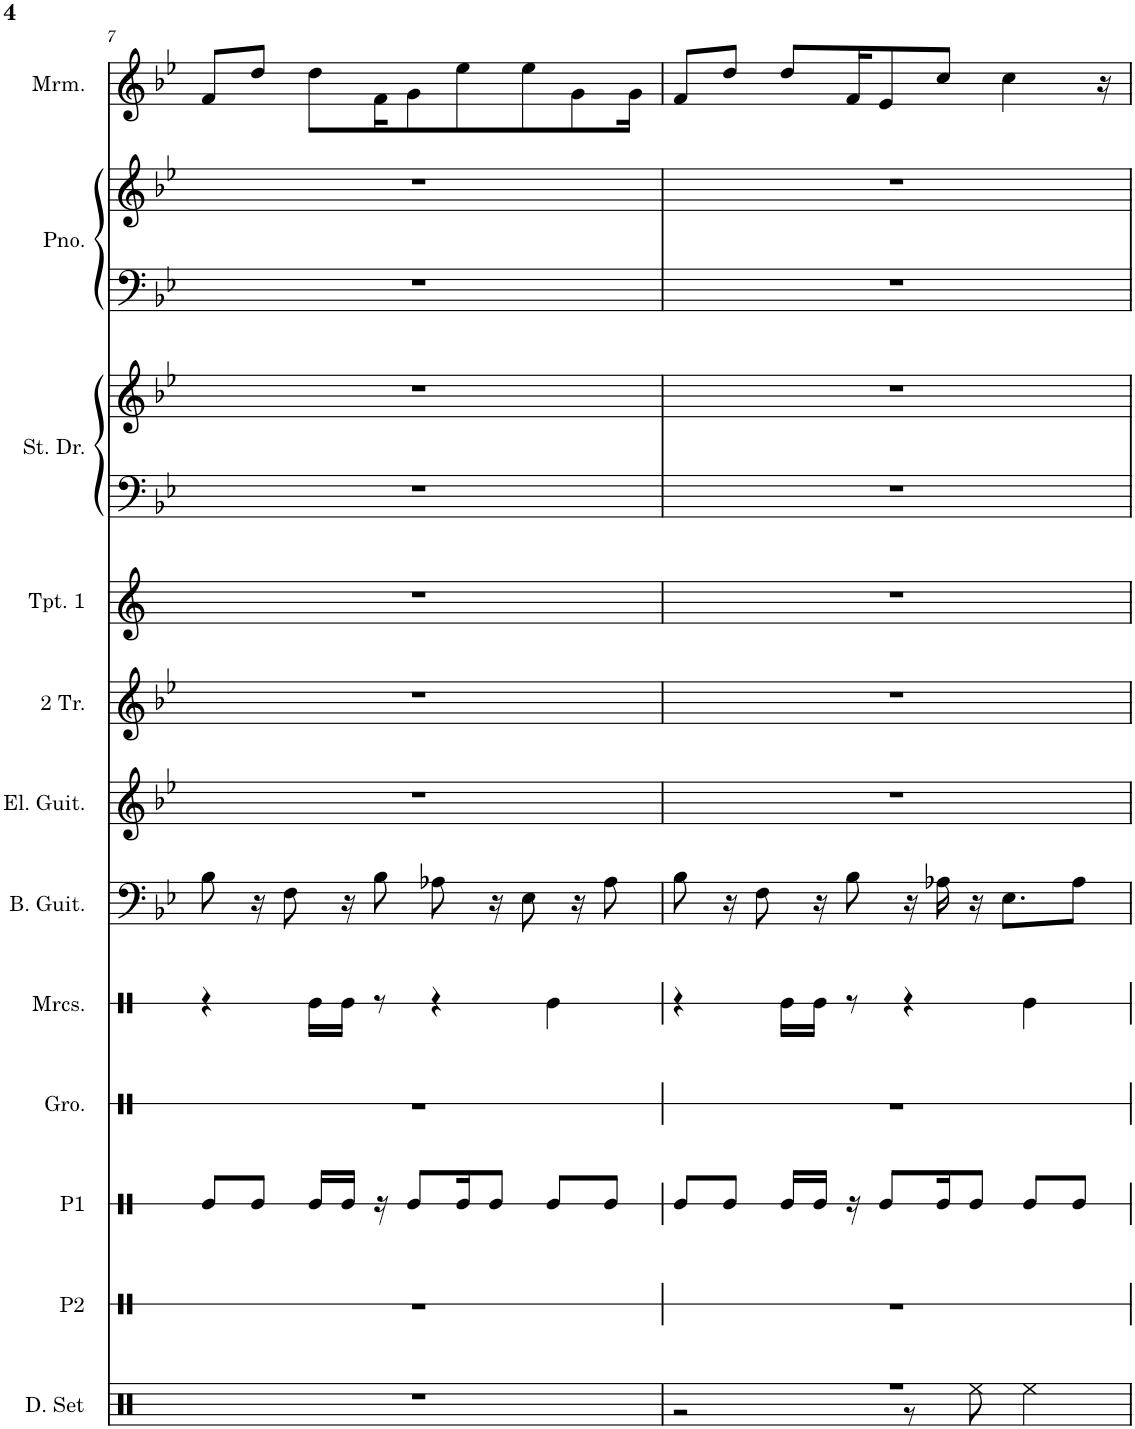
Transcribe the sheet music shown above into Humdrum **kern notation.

**kern	**kern	**kern	**kern	**kern	**kern	**kern	**kern	**kern	**kern	**kern	**kern	**kern	**kern
*part12	*part11	*part10	*part9	*part8	*part7	*part6	*part5	*part4	*part3	*part3	*part2	*part2	*part1
*staff14	*staff13	*staff12	*staff11	*staff10	*staff9	*staff8	*staff7	*staff6	*staff5	*staff4	*staff3	*staff2	*staff1
*I"Drumset	*I"Percussion 2	*I"Percussion 1	*I"Güiro	*I"Maracas	*I"Bass Guitar	*I"Electric Guitar	*I"2 Trumpets	*I"Trumpet 1	*I"Steel Drums	*	*I"Piano	*	*I"Marimba
*I'D. Set	*I'P2	*I'P1	*I'Gro.	*I'Mrcs.	*I'B. Guit.	*I'El. Guit.	*I'2 Tr.	*I'Tpt. 1	*I'St. Dr.	*	*I'Pno.	*	*I'Mrm.
!!LO:PB:g=z
*clefX	*clefX	*clefX	*clefX	*clefX	*clefF4	*clefG2	*clefG2	*clefG2	*clefF4	*clefG2	*clefF4	*clefG2	*clefG2
*	*	*	*	*	*Trd7c12	*Trd7c12	*	*Trd1c2	*	*	*	*	*
*k[]	*k[]	*k[]	*k[]	*k[]	*k[b-e-]	*k[b-e-]	*k[b-e-]	*k[]	*k[b-e-]	*k[b-e-]	*k[b-e-]	*k[b-e-]	*k[b-e-]
*M4/4	*M4/4	*M4/4	*M4/4	*M4/4	*M4/4	*M4/4	*M4/4	*M4/4	*M4/4	*M4/4	*M4/4	*M4/4	*M4/4
=7	=7	=7	=7	=7	=7	=7	=7	=7	=7	=7	=7	=7	=7
1r	1r	8Re/L	1r	4r	8B-\	1r	1r	1r	1r	1r	1r	1r	8f/L
.	.	8Re/J	.	.	16r	.	.	.	.	.	.	.	8dd/J
.	.	.	.	.	8F\	.	.	.	.	.	.	.	.
.	.	16Re/LL	.	16Re\LL	.	.	.	.	.	.	.	.	8dd\L
.	.	16Re/JJ	.	16Re\JJ	16r	.	.	.	.	.	.	.	.
.	.	16r	.	8r	8B-\	.	.	.	.	.	.	.	16f\K
.	.	8Re/L	.	.	.	.	.	.	.	.	.	.	8g\
.	.	.	.	4r	8A-X\	.	.	.	.	.	.	.	.
.	.	16Re/K	.	.	.	.	.	.	.	.	.	.	8ee-\
.	.	8Re/J	.	.	16r	.	.	.	.	.	.	.	.
.	.	.	.	.	8E-\	.	.	.	.	.	.	.	8ee-\
.	.	8Re/L	.	4Re\	.	.	.	.	.	.	.	.	.
.	.	.	.	.	16r	.	.	.	.	.	.	.	8g\
.	.	8Re/J	.	.	8A-\	.	.	.	.	.	.	.	.
.	.	.	.	.	.	.	.	.	.	.	.	.	16g\Jk
=8	=8	=8	=8	=8	=8	=8	=8	=8	=8	=8	=8	=8	=8
*^	*	*	*	*	*	*	*	*	*	*	*	*	*
1r	2r	1r	8Re/L	1r	4r	8B-\	1r	1r	1r	1r	1r	1r	1r	8f/L
.	.	.	8Re/J	.	.	16r	.	.	.	.	.	.	.	8dd/J
.	.	.	.	.	.	8F\	.	.	.	.	.	.	.	.
.	.	.	16Re/LL	.	16Re\LL	.	.	.	.	.	.	.	.	8dd/L
.	.	.	16Re/JJ	.	16Re\JJ	16r	.	.	.	.	.	.	.	.
.	.	.	16r	.	8r	8B-\	.	.	.	.	.	.	.	16f/K
.	.	.	8Re/L	.	.	.	.	.	.	.	.	.	.	8e-/
.	8r	.	.	.	4r	16r	.	.	.	.	.	.	.	.
.	.	.	16Re/K	.	.	16A-X\	.	.	.	.	.	.	.	8cc/J
.	8Ree\	.	8Re/J	.	.	16r	.	.	.	.	.	.	.	.
.	.	.	.	.	.	8.E-\L	.	.	.	.	.	.	.	4cc\
.	4Ree\	.	8Re/L	.	4Re\	.	.	.	.	.	.	.	.	.
.	.	.	8Re/J	.	.	8A-\J	.	.	.	.	.	.	.	.
.	.	.	.	.	.	.	.	.	.	.	.	.	.	16r
*v	*v	*	*	*	*	*	*	*	*	*	*	*	*	*
=	=	=	=	=	=	=	=	=	=	=	=	=	=
*-	*-	*-	*-	*-	*-	*-	*-	*-	*-	*-	*-	*-	*-
